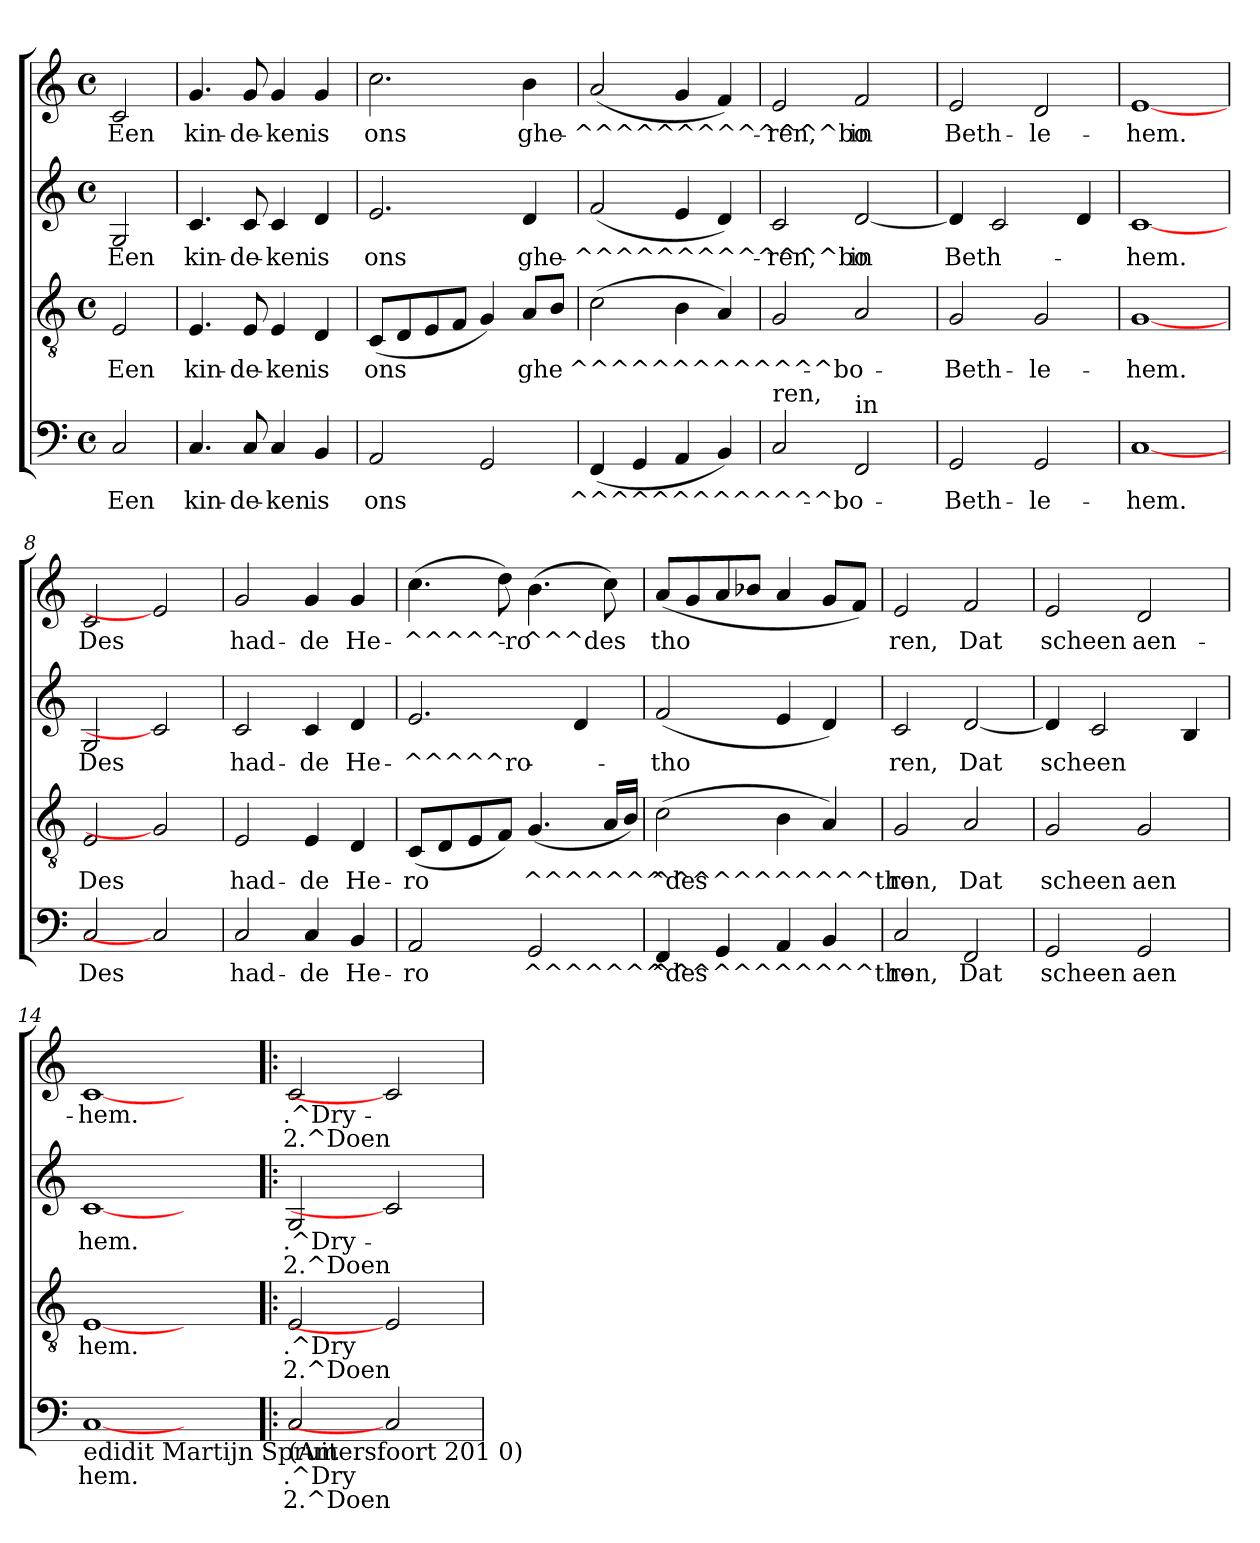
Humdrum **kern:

**kern	**text	**text	**kern	**text	**text	**kern	**text	**text	**kern	**text	**text
*part4	*part4	*part4	*part3	*part3	*part3	*part2	*part2	*part2	*part1	*part1	*part1
*staff4	*staff4	*staff4	*staff3	*staff3	*staff3	*staff2	*staff2	*staff2	*staff1	*staff1	*staff1
*clefF4	*	*	*clefGv2	*	*	*clefG2	*	*	*clefG2	*	*
*k[]	*	*	*k[]	*	*	*k[]	*	*	*k[]	*	*
*C:	*	*	*C:	*	*	*C:	*	*	*C:	*	*
*M4/4	*	*	*M4/4	*	*	*M4/4	*	*	*M4/4	*	*
*met(c)	*	*	*met(c)	*	*	*met(c)	*	*	*met(c)	*	*
=1	=1	=1	=1	=1	=1	=1	=1	=1	=1	=1	=1
!	!LO:LY:a	!	!	!LO:LY:b	!	!	!LO:LY:a	!	!	!LO:LY:b	!
2C/	Een	.	2E/	Een	.	2G/	Een	.	2c/	Een	.
=2	=2	=2	=2	=2	=2	=2	=2	=2	=2	=2	=2
!	!LO:LY:a	!	!	!LO:LY:b	!	!	!LO:LY:a	!	!	!LO:LY:b	!
4.C/	kin-	.	4.E/	kin-	.	4.c/	kin-	.	4.g/	kin-	.
!	!LO:LY:a	!	!	!LO:LY:b	!	!	!LO:LY:a	!	!	!LO:LY:b	!
8C/	-de-	.	8E/	-de-	.	8c/	-de-	.	8g/	-de-	.
!	!LO:LY:a	!	!	!LO:LY:b	!	!	!LO:LY:a	!	!	!LO:LY:b	!
4C/	-ken	.	4E/	-ken	.	4c/	-ken	.	4g/	-ken	.
!	!LO:LY:a	!	!	!LO:LY:b	!	!	!LO:LY:a	!	!	!LO:LY:b	!
4BB/	is	.	4D/	is	.	4d/	is	.	4g/	is	.
=3	=3	=3	=3	=3	=3	=3	=3	=3	=3	=3	=3
!	!LO:LY:a	!	!	!LO:LY:b	!	!	!LO:LY:a	!	!	!LO:LY:b	!
2AA/	ons	.	(<8C/L	ons	.	2.e/	ons	.	2.cc\	ons	.
.	.	.	8D/	.	.	.	.	.	.	.	.
.	.	.	8E/	.	.	.	.	.	.	.	.
.	.	.	8F/J	.	.	.	.	.	.	.	.
2GG/	.	.	4G/)	.	.	.	.	.	.	.	.
!	!	!	!	!LO:LY:b	!	!	!LO:LY:a	!	!	!LO:LY:b	!
.	.	.	8A/L	ghe	.	4d/	ghe-	.	4b\	ghe-	.
.	.	.	8B/J	.	.	.	.	.	.	.	.
=4	=4	=4	=4	=4	=4	=4	=4	=4	=4	=4	=4
!	!LO:LY:a	!	!	!LO:LY:b	!	!	!LO:LY:a	!	!	!LO:LY:b	!
(<4FF/	^^^^^^^^^^^^^bo-	.	(>2c\	^^^^^^^^^^^^^bo-	.	(<2f/	-^^^^^^^^^^^^^bo-	.	(<2a/	-^^^^^^^^^^^^^bo-	.
4GG/	.	.	.	.	.	.	.	.	.	.	.
4AA/	.	.	4B\	.	.	4e/	.	.	4g/	.	.
4BB/)	.	.	4A/)	.	.	4d/)	.	.	4f/)	.	.
!!LO:LB:g=z
=5	=5	=5	=5	=5	=5	=5	=5	=5	=5	=5	=5
!LO:TX:a:t=ren,	!	!	!	!	!	!	!	!	!	!	!
!	!	!	!	!	!	!	!LO:LY:a	!	!	!LO:LY:b	!
2C/	.	.	2G/	.	.	2c/	-ren,	.	2e/	-ren,	.
!LO:TX:a:t=in	!	!	!	!	!	!	!	!	!	!	!
!	!	!	!	!	!	!	!LO:LY:a	!	!	!LO:LY:b	!
2FF/	.	.	2A/	.	.	[<2d/	in	.	2f/	in	.
=6	=6	=6	=6	=6	=6	=6	=6	=6	=6	=6	=6
!	!LO:LY:a	!	!	!LO:LY:b	!	!	!LO:LY:a	!	!	!LO:LY:b	!
2GG/	-Beth-	.	2G/	-Beth-	.	4d/]	Beth-	.	2e/	Beth-	.
.	.	.	.	.	.	2c/	.	.	.	.	.
!	!LO:LY:a	!	!	!LO:LY:b	!	!	!	!	!	!LO:LY:b	!
2GG/	-le-	.	2G/	-le-	.	.	.	.	2d/	-le-	.
.	.	.	.	.	.	4d/	.	.	.	.	.
=7	=7	=7	=7	=7	=7	=7	=7	=7	=7	=7	=7
!	!LO:LY:a	!	!	!LO:LY:b	!	!	!LO:LY:a	!	!	!LO:LY:b	!
[1C	-hem.	.	[1G	-hem.	.	[1c	-hem.	.	[1e	-hem.	.
=8	=8	=8	=8	=8	=8	=8	=8	=8	=8	=8	=8
!	!LO:LY:a	!	!	!LO:LY:b	!	!	!LO:LY:a	!	!	!LO:LY:b	!
2C/	Des	.	2E/	Des	.	2G/	Des	.	2c/	Des	.
2C]	.	.	2G]	.	.	2c]	.	.	2e]	.	.
=9	=9	=9	=9	=9	=9	=9	=9	=9	=9	=9	=9
!	!LO:LY:a	!	!	!LO:LY:b	!	!	!LO:LY:a	!	!	!LO:LY:b	!
2C/	had-	.	2E/	had-	.	2c/	had-	.	2g/	had-	.
!	!LO:LY:a	!	!	!LO:LY:b	!	!	!LO:LY:a	!	!	!LO:LY:b	!
4C/	-de	.	4E/	-de	.	4c/	-de	.	4g/	-de	.
!	!LO:LY:a	!	!	!LO:LY:b	!	!	!LO:LY:a	!	!	!LO:LY:b	!
4BB/	He-	.	4D/	He-	.	4d/	He-	.	4g/	He-	.
!!LO:LB:g=z
=10	=10	=10	=10	=10	=10	=10	=10	=10	=10	=10	=10
!	!LO:LY:a	!	!	!LO:LY:b	!	!	!LO:LY:a	!	!	!LO:LY:b	!
2AA/	-ro	.	(<8C/L	-ro	.	2.e/	-^^^^^ro-	.	(>4.cc\	-^^^^^ro-	.
.	.	.	8D/	.	.	.	.	.	.	.	.
.	.	.	8E/	.	.	.	.	.	.	.	.
.	.	.	8F/J)	.	.	.	.	.	8dd\)	.	.
!	!LO:LY:a	!	!	!LO:LY:b	!	!	!	!	!	!LO:LY:b	!
2GG/	^^^^^^^des	.	(<4.G/	^^^^^^^des	.	.	.	.	(>4.b\	-^^^des	.
.	.	.	.	.	.	4d/	.	.	.	.	.
.	.	.	16A/LL	.	.	.	.	.	8cc\)	.	.
.	.	.	16B/JJ)	.	.	.	.	.	.	.	.
=11	=11	=11	=11	=11	=11	=11	=11	=11	=11	=11	=11
!	!LO:LY:a	!	!	!LO:LY:b	!	!	!LO:LY:a	!	!	!LO:LY:b	!
4FF/	^^^^^^^^^^^tho	.	(>2c\	^^^^^^^^^^^tho	.	(<2f/	-tho	.	(<8a/L	tho	.
.	.	.	.	.	.	.	.	.	8g/	.	.
4GG/	.	.	.	.	.	.	.	.	8a/	.	.
.	.	.	.	.	.	.	.	.	8b-X/J	.	.
4AA/	.	.	4B\	.	.	4e/	.	.	4a/	.	.
4BB/	.	.	4A/)	.	.	4d/)	.	.	8g/L	.	.
.	.	.	.	.	.	.	.	.	8f/J)	.	.
=12	=12	=12	=12	=12	=12	=12	=12	=12	=12	=12	=12
!	!LO:LY:a	!	!	!LO:LY:b	!	!	!LO:LY:a	!	!	!LO:LY:b	!
2C/	ren,	.	2G/	ren,	.	2c/	ren,	.	2e/	ren,	.
!	!LO:LY:a	!	!	!LO:LY:b	!	!	!LO:LY:a	!	!	!LO:LY:b	!
2FF/	Dat	.	2A/	Dat	.	[<2d/	Dat	.	2f/	Dat	.
=13	=13	=13	=13	=13	=13	=13	=13	=13	=13	=13	=13
!	!LO:LY:a	!	!	!LO:LY:b	!	!	!LO:LY:a	!	!	!LO:LY:b	!
2GG/	scheen	.	2G/	scheen	.	4d/]	scheen	.	2e/	scheen	.
.	.	.	.	.	.	2c/	.	.	.	.	.
!	!LO:LY:a	!	!	!LO:LY:b	!	!	!	!	!	!LO:LY:b	!
2GG/	aen	.	2G/	aen	.	.	.	.	2d/	aen-	.
.	.	.	.	.	.	4B/	.	.	.	.	.
=14	=14	=14	=14	=14	=14	=14	=14	=14	=14	=14	=14
!LO:TX:b:t=edidit Martijn Spruit	!	!	!	!	!	!	!	!	!	!	!
!	!LO:LY:a	!	!	!LO:LY:b	!	!	!LO:LY:a	!	!	!LO:LY:b	!
[1C	hem.	.	[1E	hem.	.	[1c	hem.	.	[1c	-hem.	.
2ryy	.	.	2ryy	.	.	2ryy	.	.	2ryy	.	.
!!LO:PB:g=z
=15!|:	=15!|:	=15!|:	=15!|:	=15!|:	=15!|:	=15!|:	=15!|:	=15!|:	=15!|:	=15!|:	=15!|:
!LO:TX:b:t=(Amersfoort 201 0)	!	!	!	!	!	!	!	!	!	!	!
!	!LO:LY:a	!LO:LY:a	!	!LO:LY:b	!LO:LY:b	!	!LO:LY:a	!LO:LY:a	!	!LO:LY:b	!LO:LY:b
2C/	.^Dry	2.^Doen	2E/	.^Dry	2.^Doen	2G/	.^Dry-	2.^Doen	2c/	.^Dry-	2.^Doen
2C]	.	.	2E]	.	.	2c]	.	.	2c]	.	.
=	=	=	=	=	=	=	=	=	=	=	=
*-	*-	*-	*-	*-	*-	*-	*-	*-	*-	*-	*-
